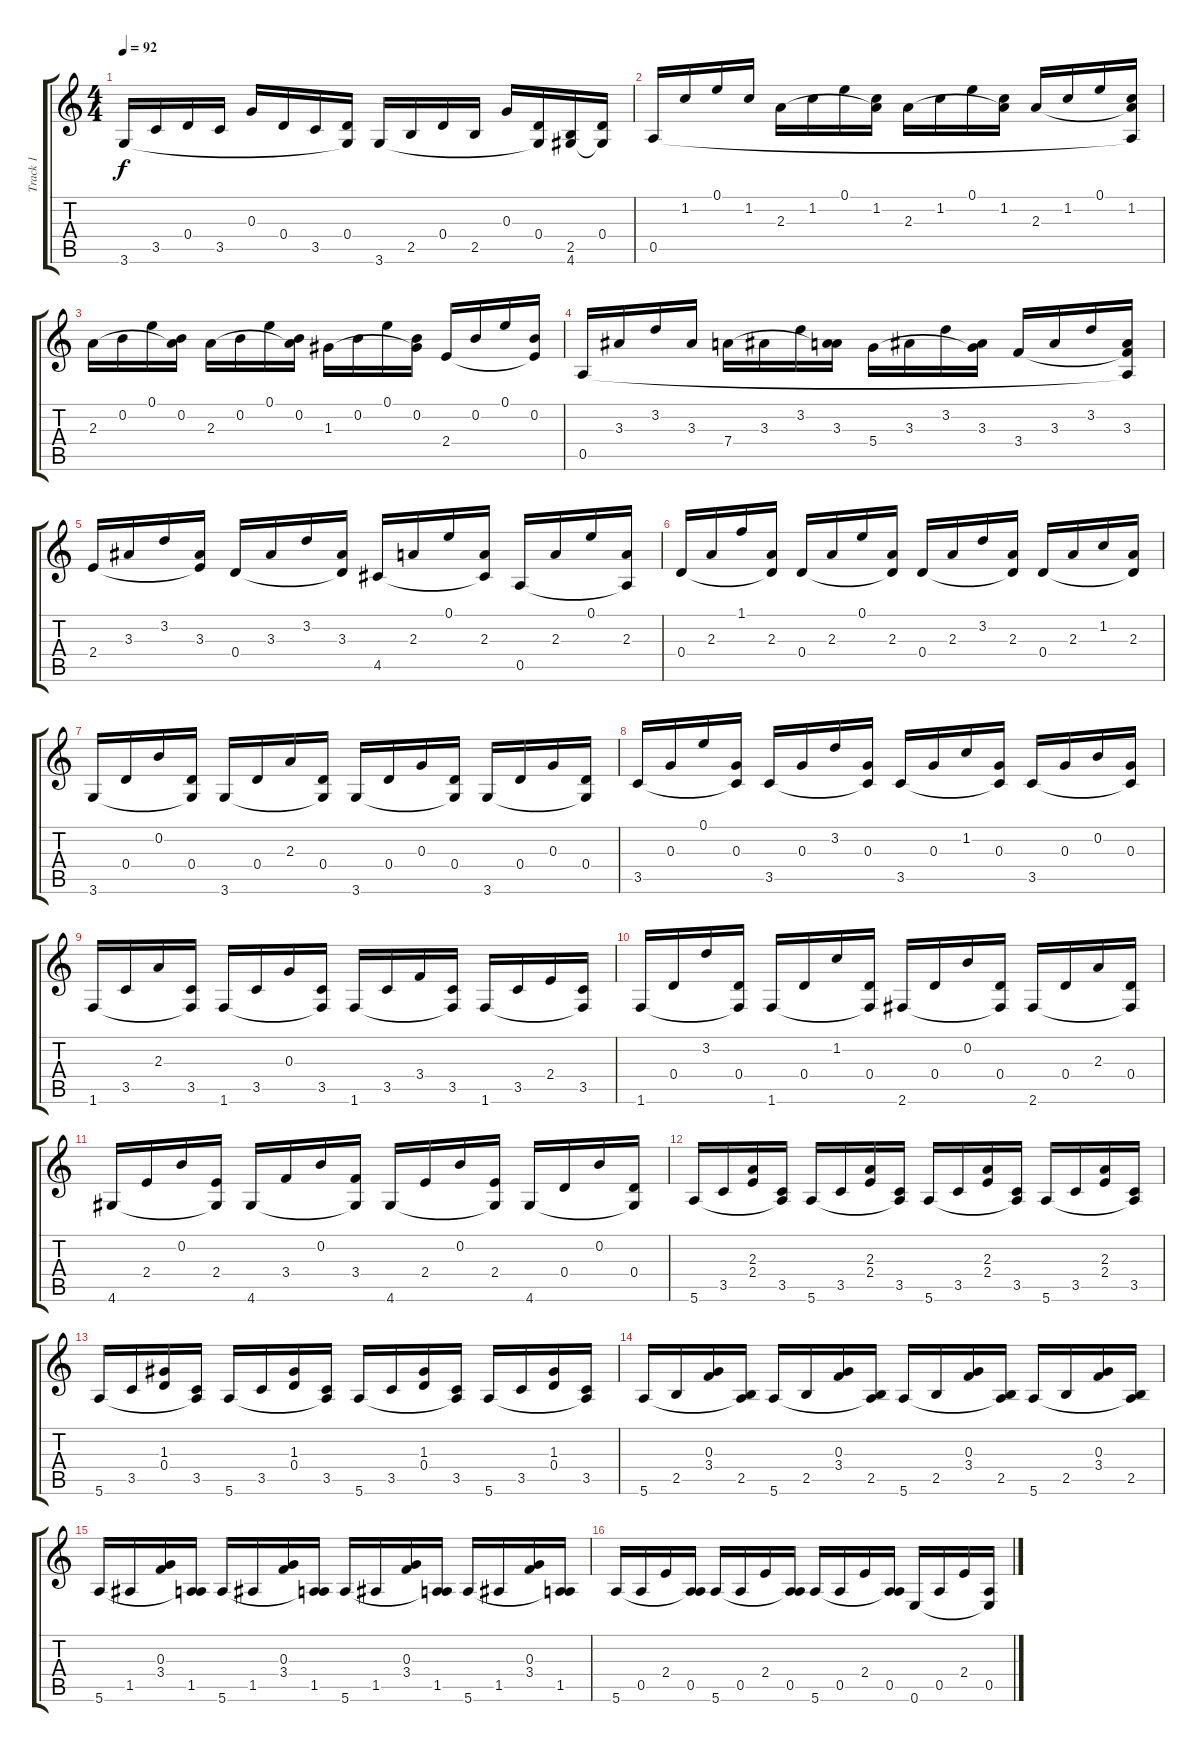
\track ("Track 1" "Track 1") {instrument acousticguitarnylon}
\staff {score tabs}
\tuning (E4 B3 G3 D3 A2 E2) {hide}
\ts (4 4)
\tempo 92
\clef g2
\ks c
3.6.16{dy f} 3.5.16 0.4.16 3.5.16 0.3.16 0.4.16 3.5.16 (0.4 3.6{t}).16 3.6.16 2.5.16 0.4.16 2.5.16 0.3.16 (0.4 3.6{t}).16 (2.5 4.6).16 (0.4 4.6{t}).16 |
0.5.16 1.2.16 0.1.16 1.2.16 2.3.16 1.2.16 0.1.16 (1.2 2.3{t}).16 2.3.16 1.2.16 0.1.16 (1.2 2.3{t}).16 2.3.16 1.2.16 0.1.16 (1.2 2.3{t} 0.5{t}).16 |
2.3.16 0.2.16 0.1.16 (0.2 2.3{t}).16 2.3.16 0.2.16 0.1.16 (0.2 2.3{t}).16 1.3.16 0.2.16 0.1.16 (0.2 1.3{t}).16 2.4.16 0.2.16 0.1.16 (0.2 2.4{t}).16 |
0.5.16 3.3.16 3.2.16 3.3.16 7.4.16 3.3.16 3.2.16 (3.3 7.4{t}).16 5.4.16 3.3.16 3.2.16 (3.3 5.4{t}).16 3.4.16 3.3.16 3.2.16 (3.3 3.4{t} 0.5{t}).16 |
2.4.16 3.3.16 3.2.16 (3.3 2.4{t}).16 0.4.16 3.3.16 3.2.16 (3.3 0.4{t}).16 4.5.16 2.3.16 0.1.16 (2.3 4.5{t}).16 0.5.16 2.3.16 0.1.16 (2.3 0.5{t}).16 |
0.4.16 2.3.16 1.1.16 (2.3 0.4{t}).16 0.4.16 2.3.16 0.1.16 (2.3 0.4{t}).16 0.4.16 2.3.16 3.2.16 (2.3 0.4{t}).16 0.4.16 2.3.16 1.2.16 (2.3 0.4{t}).16 |
3.6.16 0.4.16 0.2.16 (0.4 3.6{t}).16 3.6.16 0.4.16 2.3.16 (0.4 3.6{t}).16 3.6.16 0.4.16 0.3.16 (0.4 3.6{t}).16 3.6.16 0.4.16 0.3.16 (0.4 3.6{t}).16 |
3.5.16 0.3.16 0.1.16 (0.3 3.5{t}).16 3.5.16 0.3.16 3.2.16 (0.3 3.5{t}).16 3.5.16 0.3.16 1.2.16 (0.3 3.5{t}).16 3.5.16 0.3.16 0.2.16 (0.3 3.5{t}).16 |
1.6.16 3.5.16 2.3.16 (3.5 1.6{t}).16 1.6.16 3.5.16 0.3.16 (3.5 1.6{t}).16 1.6.16 3.5.16 3.4.16 (3.5 1.6{t}).16 1.6.16 3.5.16 2.4.16 (3.5 1.6{t}).16 |
1.6.16 0.4.16 3.2.16 (0.4 1.6{t}).16 1.6.16 0.4.16 1.2.16 (0.4 1.6{t}).16 2.6.16 0.4.16 0.2.16 (0.4 2.6{t}).16 2.6.16 0.4.16 2.3.16 (0.4 2.6{t}).16 |
4.6.16 2.4.16 0.2.16 (2.4 4.6{t}).16 4.6.16 3.4.16 0.2.16 (3.4 4.6{t}).16 4.6.16 2.4.16 0.2.16 (2.4 4.6{t}).16 4.6.16 0.4.16 0.2.16 (0.4 4.6{t}).16 |
5.6.16 3.5.16 (2.3 2.4).16 (3.5 5.6{t}).16 5.6.16 3.5.16 (2.3 2.4).16 (3.5 5.6{t}).16 5.6.16 3.5.16 (2.3 2.4).16 (3.5 5.6{t}).16 5.6.16 3.5.16 (2.3 2.4).16 (3.5 5.6{t}).16 |
5.6.16 3.5.16 (1.3 0.4).16 (3.5 5.6{t}).16 5.6.16 3.5.16 (1.3 0.4).16 (3.5 5.6{t}).16 5.6.16 3.5.16 (1.3 0.4).16 (3.5 5.6{t}).16 5.6.16 3.5.16 (1.3 0.4).16 (3.5 5.6{t}).16 |
5.6.16 2.5.16 (0.3 3.4).16 (2.5 5.6{t}).16 5.6.16 2.5.16 (0.3 3.4).16 (2.5 5.6{t}).16 5.6.16 2.5.16 (0.3 3.4).16 (2.5 5.6{t}).16 5.6.16 2.5.16 (0.3 3.4).16 (2.5 5.6{t}).16 |
5.6.16 1.5.16 (0.3 3.4).16 (1.5 5.6{t}).16 5.6.16 1.5.16 (0.3 3.4).16 (1.5 5.6{t}).16 5.6.16 1.5.16 (0.3 3.4).16 (1.5 5.6{t}).16 5.6.16 1.5.16 (0.3 3.4).16 (1.5 5.6{t}).16 |
5.6.16 0.5.16 2.4.16 (0.5 5.6{t}).16 5.6.16 0.5.16 2.4.16 (0.5 5.6{t}).16 5.6.16 0.5.16 2.4.16 (0.5 5.6{t}).16 0.6.16 0.5.16 2.4.16 (0.5 0.6{t}).16
